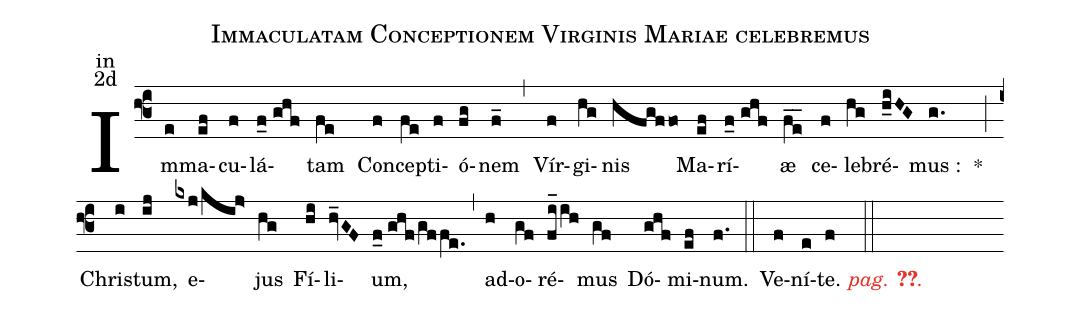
name:Immaculatam Conceptionem Virginis Mariae celebremus;
office-part:in;
mode:2d;
%%
(f3)Im(e)ma(ef)cu(f)lá(f_0//ghf)tam(fe) Con(f)cep(fe)ti(f)ó(fg)nem(f_) (,)
Vír(f)gi(hg)nis(hfgffo) Ma(ef)rí(f_0//ghf)æ(fe__) ce(f)le(hg)bré(h_iHG)mus :(g.)
<sp>*</sp>(;) Chris(i)tum,(ij) e(kxj/kij>)jus(hg) Fí(hi)li(hv_GF)um,(f_0//ghf/gf/fe.) (,)
ad(h)o(gf)ré(fi_/ih)mus(gf) Dó(ghf)mi(ef)num.(f.) (::)
<nlba>Ve(f)ní(e)t{e}. <c><i>pag. <v>\pageref{M-ORIP2d}</v>.</i></c></nlba>(f ::)
